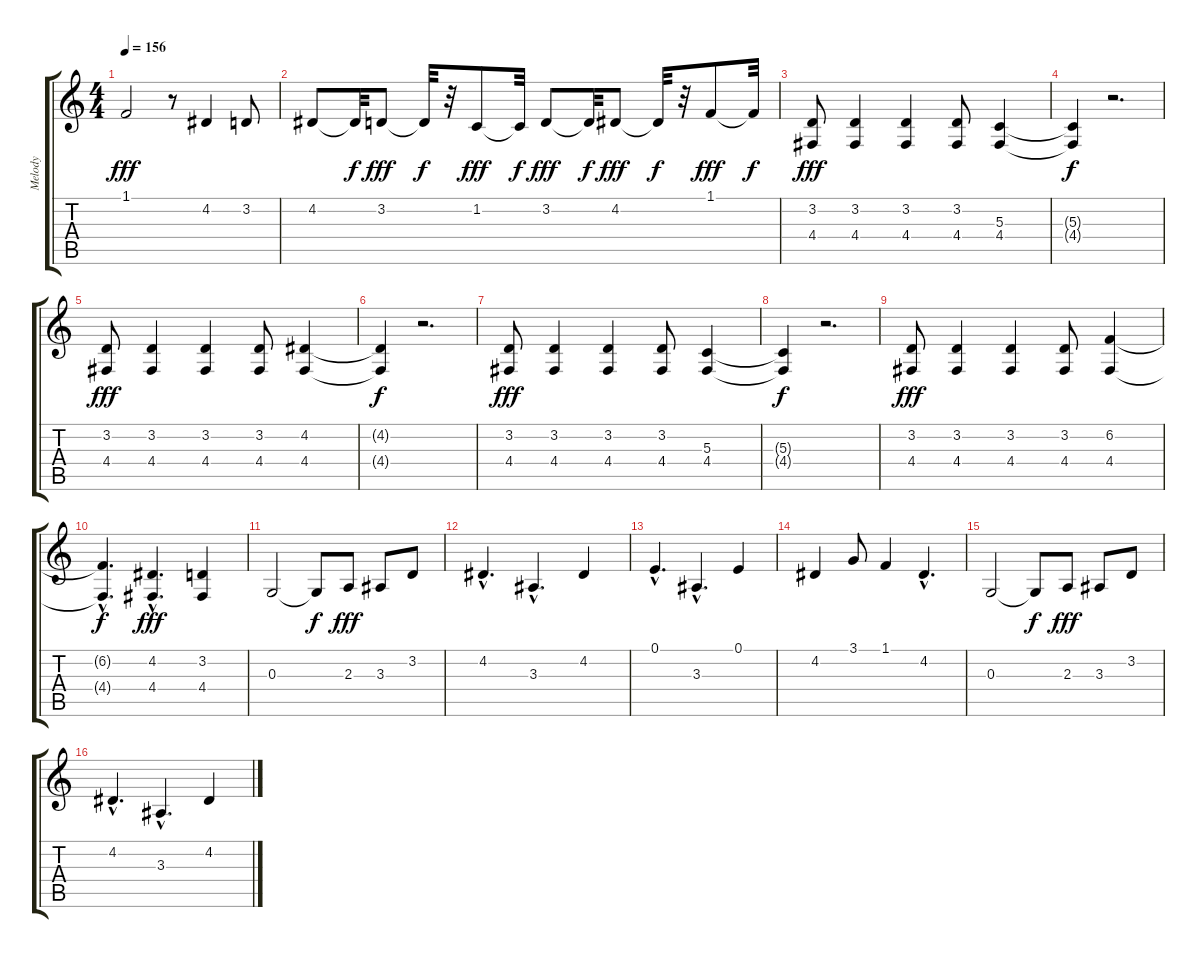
\track ("Melody" "Melody") {instrument lead2sawtooth}
\staff {score tabs}
\tuning (E4 B3 G3 D3 A2 E2) {hide}
\ts (4 4)
\tempo 156
\clef g2
\ks c
1.1.2{dy fff} r.8 4.2.4 3.2.8 |
4.2.8 4.2{t}.32{dy f} 3.2.8{dy fff} 3.2{t}.32{dy f} r.32 1.2.8{dy fff} 1.2{t}.32{dy f} 3.2.8{dy fff} 3.2{t}.32{dy f} 4.2.8{dy fff} 4.2{t}.32{dy f} r.32 1.1.8{dy fff} 1.1{t}.32{dy f} |
(3.2 4.4).8{dy fff} (3.2 4.4).4 (3.2 4.4).4 (3.2 4.4).8 (5.3 4.4).4 |
(5.3{t} 4.4{t}).4{dy f} r.2{d} |
(3.2 4.4).8{dy fff} (3.2 4.4).4 (3.2 4.4).4 (3.2 4.4).8 (4.2 4.4).4 |
(4.2{t} 4.4{t}).4{dy f} r.2{d} |
(3.2 4.4).8{dy fff} (3.2 4.4).4 (3.2 4.4).4 (3.2 4.4).8 (5.3 4.4).4 |
(5.3{t} 4.4{t}).4{dy f} r.2{d} |
(3.2 4.4).8{dy fff} (3.2 4.4).4 (3.2 4.4).4 (3.2 4.4).8 (6.2 4.4).4 |
(6.2{hac t} 4.4{hac t}).4{d dy f} (4.2{hac} 4.4{hac}).4{d dy fff} (3.2 4.4).4 |
0.3.2 0.3{t}.8{dy f} 2.3.8{dy fff} 3.3.8 3.2.8 |
4.2{hac}.4{d} 3.3{hac}.4{d} 4.2.4 |
0.1{hac}.4{d} 3.3{hac}.4{d} 0.1.4 |
4.2.4 3.1.8 1.1.4 4.2{hac}.4{d} |
0.3.2 0.3{t}.8{dy f} 2.3.8{dy fff} 3.3.8 3.2.8 |
4.2{hac}.4{d} 3.3{hac}.4{d} 4.2.4
